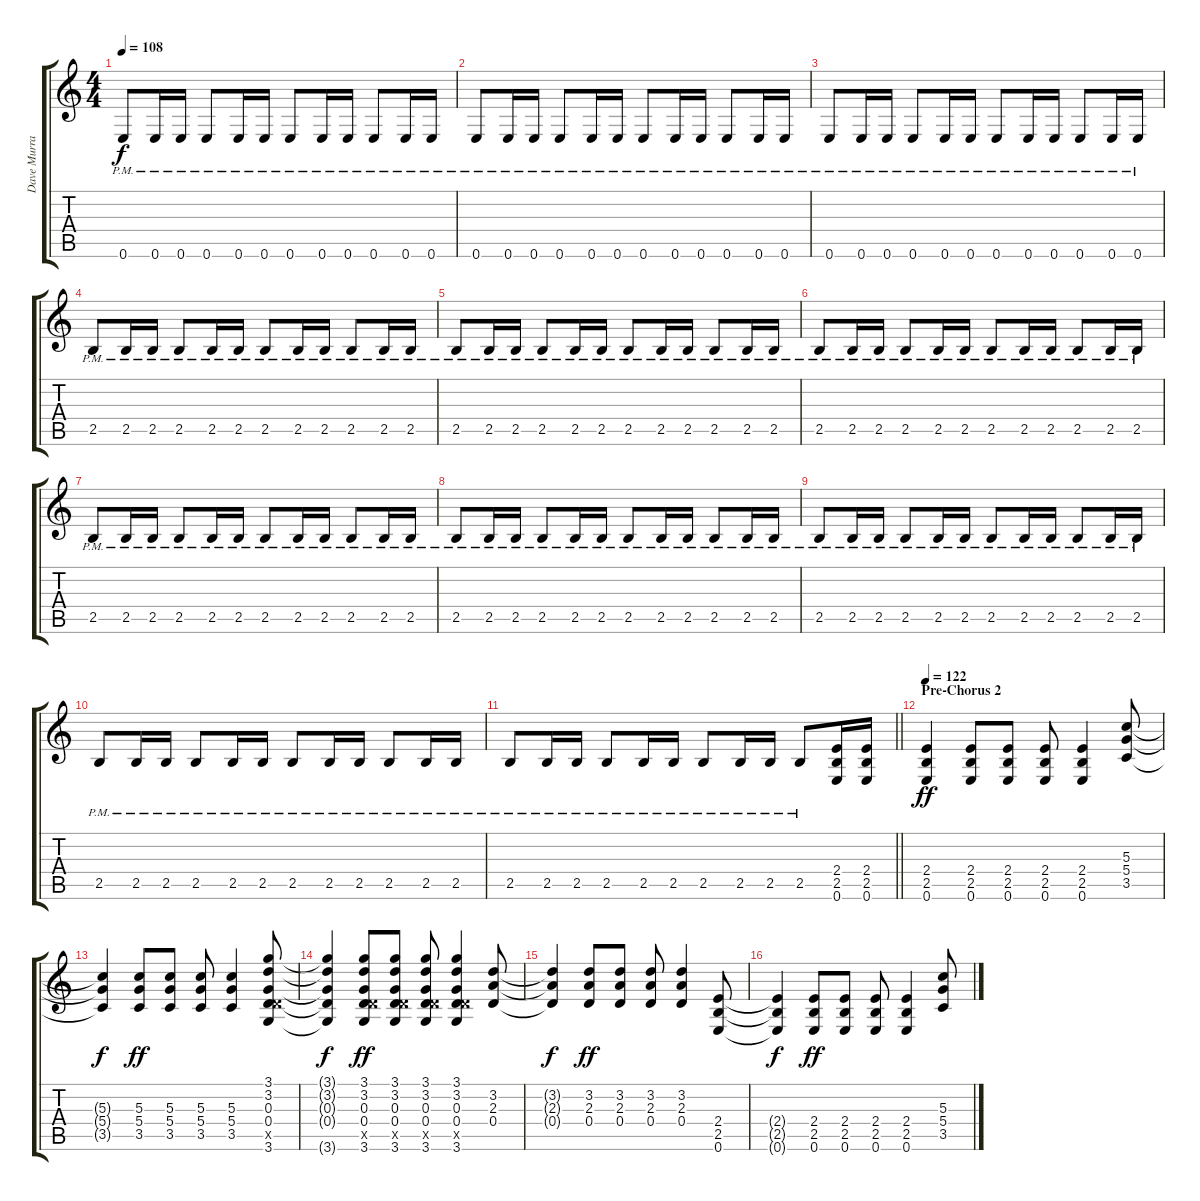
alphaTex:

\track ("Dave Murray" "Dave Murra") {instrument overdrivenguitar}
\staff {score tabs}
\tuning (E4 B3 G3 D3 A2 E2) {hide}
\ts (4 4)
\tempo 108
\clef g2
\ks c
0.6{pm}.8{dy f} 0.6{pm}.16 0.6{pm}.16 0.6{pm}.8 0.6{pm}.16 0.6{pm}.16 0.6{pm}.8 0.6{pm}.16 0.6{pm}.16 0.6{pm}.8 0.6{pm}.16 0.6{pm}.16 |
0.6{pm}.8 0.6{pm}.16 0.6{pm}.16 0.6{pm}.8 0.6{pm}.16 0.6{pm}.16 0.6{pm}.8 0.6{pm}.16 0.6{pm}.16 0.6{pm}.8 0.6{pm}.16 0.6{pm}.16 |
0.6{pm}.8 0.6{pm}.16 0.6{pm}.16 0.6{pm}.8 0.6{pm}.16 0.6{pm}.16 0.6{pm}.8 0.6{pm}.16 0.6{pm}.16 0.6{pm}.8 0.6{pm}.16 0.6{pm}.16 |
2.5{pm}.8 2.5{pm}.16 2.5{pm}.16 2.5{pm}.8 2.5{pm}.16 2.5{pm}.16 2.5{pm}.8 2.5{pm}.16 2.5{pm}.16 2.5{pm}.8 2.5{pm}.16 2.5{pm}.16 |
2.5{pm}.8 2.5{pm}.16 2.5{pm}.16 2.5{pm}.8 2.5{pm}.16 2.5{pm}.16 2.5{pm}.8 2.5{pm}.16 2.5{pm}.16 2.5{pm}.8 2.5{pm}.16 2.5{pm}.16 |
2.5{pm}.8 2.5{pm}.16 2.5{pm}.16 2.5{pm}.8 2.5{pm}.16 2.5{pm}.16 2.5{pm}.8 2.5{pm}.16 2.5{pm}.16 2.5{pm}.8 2.5{pm}.16 2.5{pm}.16 |
2.5{pm}.8 2.5{pm}.16 2.5{pm}.16 2.5{pm}.8 2.5{pm}.16 2.5{pm}.16 2.5{pm}.8 2.5{pm}.16 2.5{pm}.16 2.5{pm}.8 2.5{pm}.16 2.5{pm}.16 |
2.5{pm}.8 2.5{pm}.16 2.5{pm}.16 2.5{pm}.8 2.5{pm}.16 2.5{pm}.16 2.5{pm}.8 2.5{pm}.16 2.5{pm}.16 2.5{pm}.8 2.5{pm}.16 2.5{pm}.16 |
2.5{pm}.8 2.5{pm}.16 2.5{pm}.16 2.5{pm}.8 2.5{pm}.16 2.5{pm}.16 2.5{pm}.8 2.5{pm}.16 2.5{pm}.16 2.5{pm}.8 2.5{pm}.16 2.5{pm}.16 |
2.5{pm}.8 2.5{pm}.16 2.5{pm}.16 2.5{pm}.8 2.5{pm}.16 2.5{pm}.16 2.5{pm}.8 2.5{pm}.16 2.5{pm}.16 2.5{pm}.8 2.5{pm}.16 2.5{pm}.16 |
\barLineRight lightlight
2.5{pm}.8 2.5{pm}.16 2.5{pm}.16 2.5{pm}.8 2.5{pm}.16 2.5{pm}.16 2.5{pm}.8 2.5{pm}.16 2.5{pm}.16 2.5{pm}.8 (2.4 2.5 0.6).16 (2.4 2.5 0.6).16 |
\section ("" "Pre-Chorus 2")
\tempo 122
(2.4 2.5 0.6).4{dy ff} (2.4 2.5 0.6).8 (2.4 2.5 0.6).8 (2.4 2.5 0.6).8 (2.4 2.5 0.6).4 (5.3 5.4 3.5).8 |
(5.3{t} 5.4{t} 3.5{t}).4{dy f} (5.3 5.4 3.5).8{dy ff} (5.3 5.4 3.5).8 (5.3 5.4 3.5).8 (5.3 5.4 3.5).4 (3.1 3.2 0.3 0.4 5.5{x} 3.6).8 |
(3.1{t} 3.2{t} 0.3{t} 0.4{t} 3.6{t}).4{dy f} (3.1 3.2 0.3 0.4 5.5{x} 3.6).8{dy ff} (3.1 3.2 0.3 0.4 5.5{x} 3.6).8 (3.1 3.2 0.3 0.4 5.5{x} 3.6).8 (3.1 3.2 0.3 0.4 5.5{x} 3.6).4 (3.2 2.3 0.4).8 |
(3.2{t} 2.3{t} 0.4{t}).4{dy f} (3.2 2.3 0.4).8{dy ff} (3.2 2.3 0.4).8 (3.2 2.3 0.4).8 (3.2 2.3 0.4).4 (2.4 2.5 0.6).8 |
(2.4{t} 2.5{t} 0.6{t}).4{dy f} (2.4 2.5 0.6).8{dy ff} (2.4 2.5 0.6).8 (2.4 2.5 0.6).8 (2.4 2.5 0.6).4 (5.3 5.4 3.5).8
